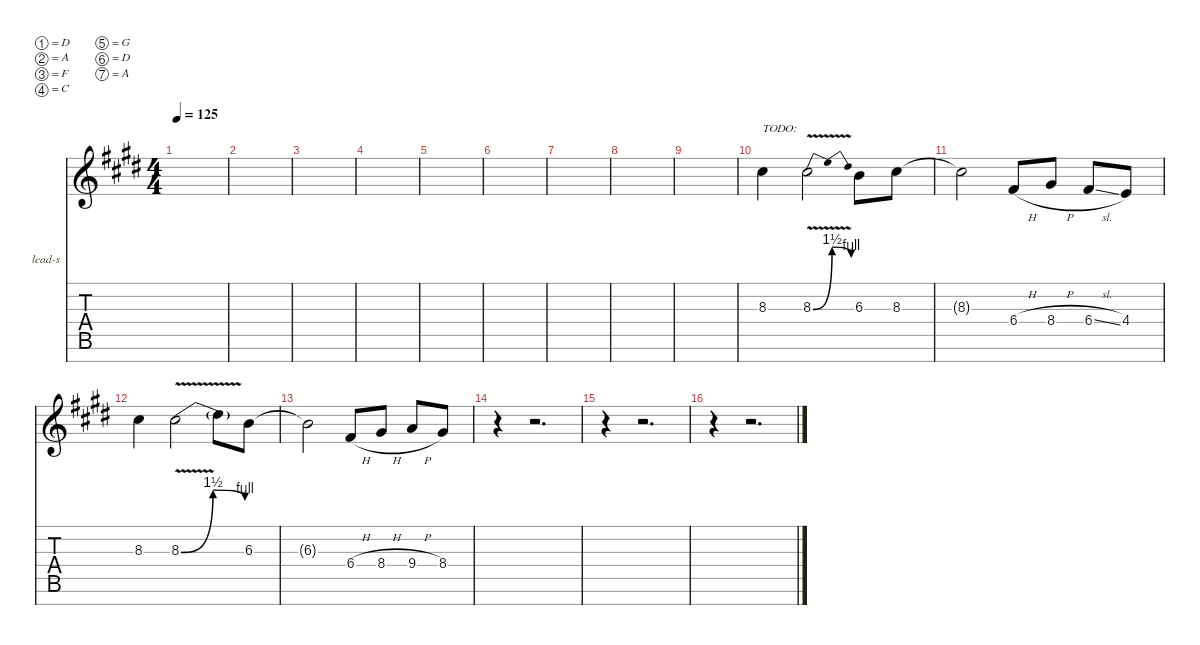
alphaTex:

\defaultSystemsLayout 4
\hideDynamics
\bracketExtendMode nobrackets
\firstSystemTrackNameOrientation horizontal
\otherSystemsTrackNameOrientation horizontal
\track ("lead-simple" "lead-s") {solo instrument overdrivenguitar}
\staff {score tabs}
\tuning (D4 A3 F3 C3 G2 D2 A1)
\ts (4 4)
\scale
0.928779
\tempo 125
\accidentals auto
\clef g2
\ottava regular
\simile none
\ks c#minor
|
\scale
1.21366 |
\scale
0.928779 |
\scale
0.928779 |
\scale
0.928779 |
\scale
1.21366 |
\scale
0.928779 |
\scale
0.928779 |
\scale
0.928779 |
\scale
1.21366 8.3{acc #}.4{txt "TODO:" beam Down} 8.3{be (bendrelease 0 0 10.2 6 39 6 47.4 4) v acc #}.2{beam Down} 6.3{acc forcenatural}.8{beam Down} 8.3{acc #}.8{beam Down} |
\scale
0.928779 8.3{t acc #}.2{beam Down} 6.4{h acc #}.8{beam Up} 8.4{h acc #}.8{beam Up} 6.4{sl acc #}.8{beam Up} 4.4{acc forcenatural}.8{beam Up} |
\scale
0.928779 8.3{acc #}.4{beam Down} 8.3{be (bendrelease 0 0 10.2 6 31.2 6 40.8 4) v acc #}.2{beam Down} 8.3{t}.8{beam Down} 6.3{acc forcenatural}.8{beam Down} |
\scale
0.928779 6.3{t acc forcenatural}.2{beam Down} 6.4{h acc #}.8{beam Up} 8.4{h acc #}.8{beam Up} 9.4{h acc forcenatural}.8{beam Up} 8.4{acc #}.8{beam Up} |
\scale
1.20924 r.4{beam Down} r.2{d beam Down} |
\scale
0.924358 r.4{beam Down} r.2{d beam Down} |
\scale
0.924358 r.4{beam Down} r.2{d beam Down}
